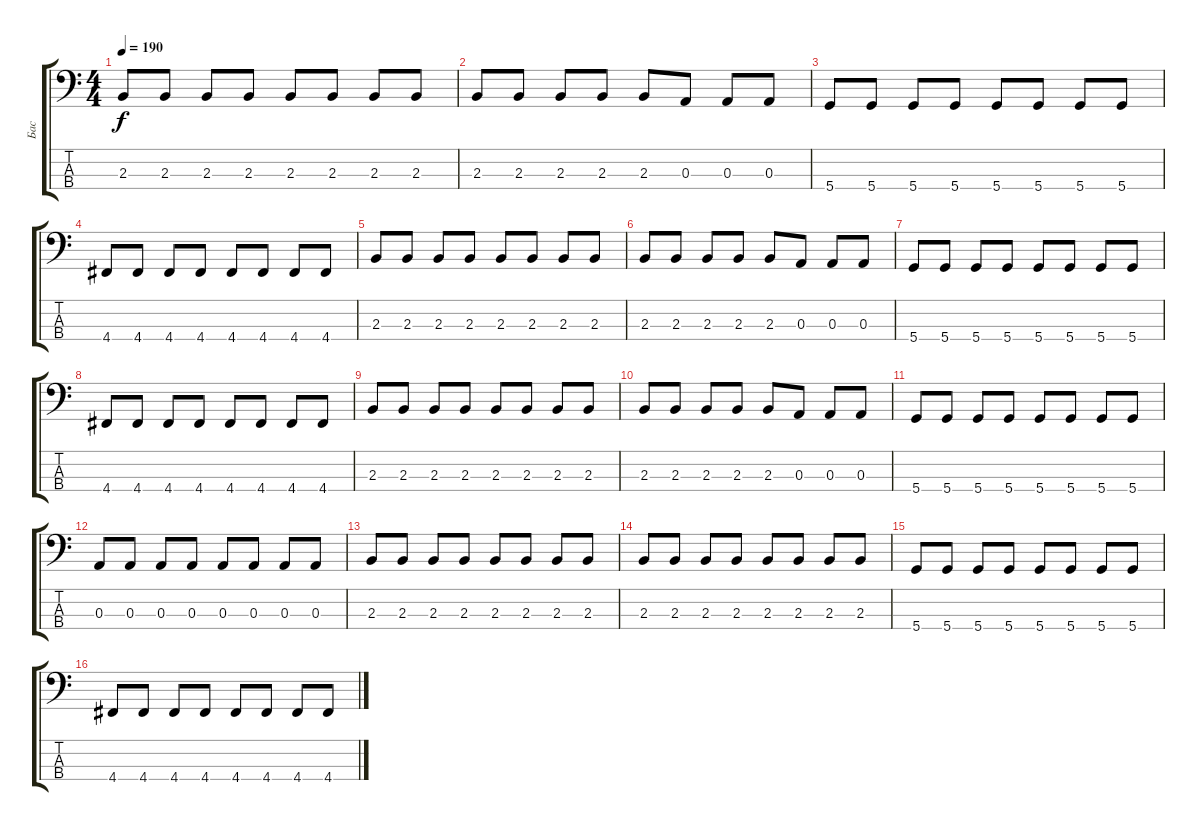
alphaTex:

\track ("Бас" "Бас") {instrument electricbassfinger}
\staff {score tabs}
\tuning (G2 D2 A1 D1) {hide}
\ts (4 4)
\tempo 190
\clef f4
\ks c
2.3.8{dy f} 2.3.8 2.3.8 2.3.8 2.3.8 2.3.8 2.3.8 2.3.8 |
2.3.8 2.3.8 2.3.8 2.3.8 2.3.8 0.3.8 0.3.8 0.3.8 |
5.4.8 5.4.8 5.4.8 5.4.8 5.4.8 5.4.8 5.4.8 5.4.8 |
4.4.8 4.4.8 4.4.8 4.4.8 4.4.8 4.4.8 4.4.8 4.4.8 |
2.3.8 2.3.8 2.3.8 2.3.8 2.3.8 2.3.8 2.3.8 2.3.8 |
2.3.8 2.3.8 2.3.8 2.3.8 2.3.8 0.3.8 0.3.8 0.3.8 |
5.4.8 5.4.8 5.4.8 5.4.8 5.4.8 5.4.8 5.4.8 5.4.8 |
4.4.8 4.4.8 4.4.8 4.4.8 4.4.8 4.4.8 4.4.8 4.4.8 |
2.3.8 2.3.8 2.3.8 2.3.8 2.3.8 2.3.8 2.3.8 2.3.8 |
2.3.8 2.3.8 2.3.8 2.3.8 2.3.8 0.3.8 0.3.8 0.3.8 |
5.4.8 5.4.8 5.4.8 5.4.8 5.4.8 5.4.8 5.4.8 5.4.8 |
0.3.8 0.3.8 0.3.8 0.3.8 0.3.8 0.3.8 0.3.8 0.3.8 |
2.3.8 2.3.8 2.3.8 2.3.8 2.3.8 2.3.8 2.3.8 2.3.8 |
2.3.8 2.3.8 2.3.8 2.3.8 2.3.8 2.3.8 2.3.8 2.3.8 |
5.4.8 5.4.8 5.4.8 5.4.8 5.4.8 5.4.8 5.4.8 5.4.8 |
4.4.8 4.4.8 4.4.8 4.4.8 4.4.8 4.4.8 4.4.8 4.4.8
